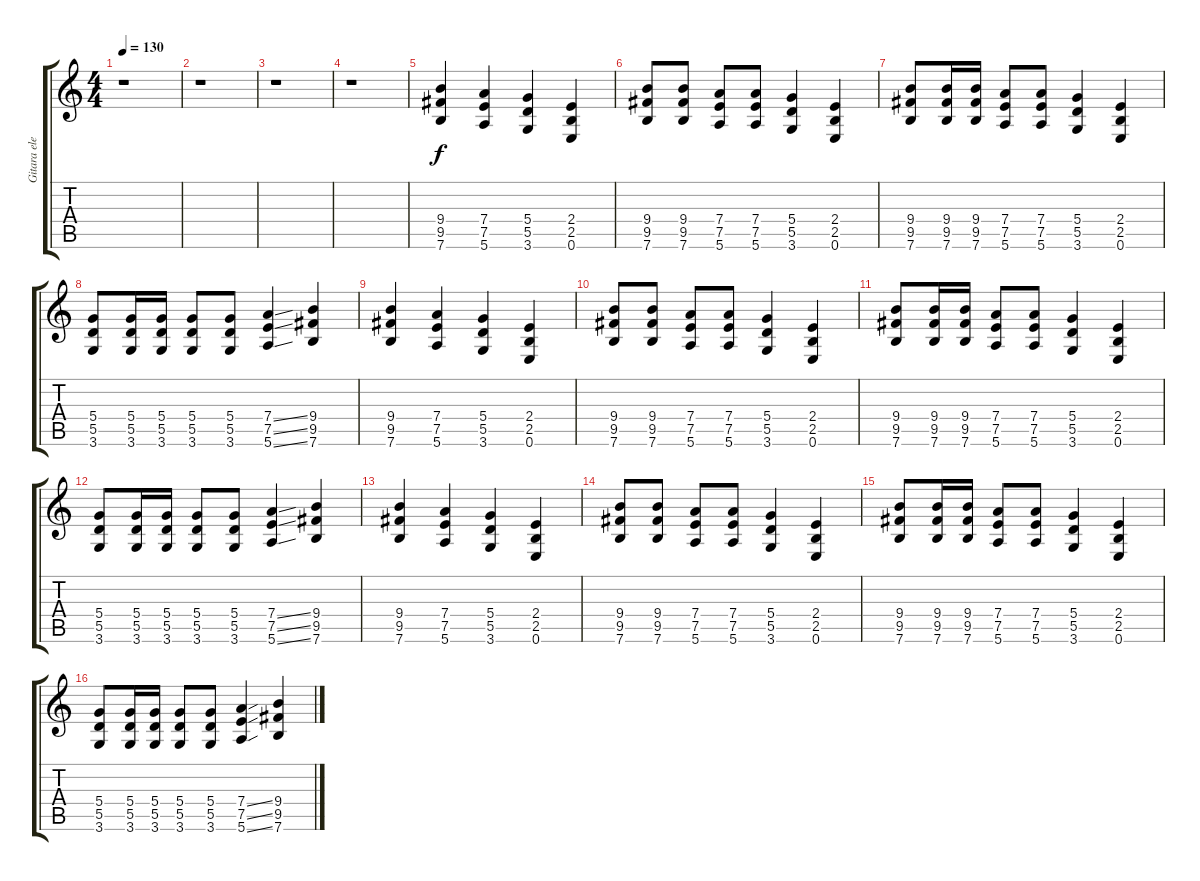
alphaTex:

\track ("Gitara elektryczna (II)" "Gitara ele") {instrument distortionguitar}
\staff {score tabs}
\tuning (E4 B3 G3 D3 A2 E2) {hide}
\ts (4 4)
\tempo 130
\clef g2
\ks c
r.1{dy f instrument distortionguitar} |
r.1 |
r.1 |
r.1 |
(9.4 9.5 7.6).4 (7.4 7.5 5.6).4 (5.4 5.5 3.6).4 (2.4 2.5 0.6).4 |
(9.4 9.5 7.6).8 (9.4 9.5 7.6).8 (7.4 7.5 5.6).8 (7.4 7.5 5.6).8 (5.4 5.5 3.6).4 (2.4 2.5 0.6).4 |
(9.4 9.5 7.6).8 (9.4 9.5 7.6).16 (9.4 9.5 7.6).16 (7.4 7.5 5.6).8 (7.4 7.5 5.6).8 (5.4 5.5 3.6).4 (2.4 2.5 0.6).4 |
(5.4 5.5 3.6).8 (5.4 5.5 3.6).16 (5.4 5.5 3.6).16 (5.4 5.5 3.6).8 (5.4 5.5 3.6).8 (7.4{ss} 7.5{ss} 5.6{ss}).4 (9.4 9.5 7.6).4 |
(9.4 9.5 7.6).4 (7.4 7.5 5.6).4 (5.4 5.5 3.6).4 (2.4 2.5 0.6).4 |
(9.4 9.5 7.6).8 (9.4 9.5 7.6).8 (7.4 7.5 5.6).8 (7.4 7.5 5.6).8 (5.4 5.5 3.6).4 (2.4 2.5 0.6).4 |
(9.4 9.5 7.6).8 (9.4 9.5 7.6).16 (9.4 9.5 7.6).16 (7.4 7.5 5.6).8 (7.4 7.5 5.6).8 (5.4 5.5 3.6).4 (2.4 2.5 0.6).4 |
(5.4 5.5 3.6).8 (5.4 5.5 3.6).16 (5.4 5.5 3.6).16 (5.4 5.5 3.6).8 (5.4 5.5 3.6).8 (7.4{ss} 7.5{ss} 5.6{ss}).4 (9.4 9.5 7.6).4 |
(9.4 9.5 7.6).4 (7.4 7.5 5.6).4 (5.4 5.5 3.6).4 (2.4 2.5 0.6).4 |
(9.4 9.5 7.6).8 (9.4 9.5 7.6).8 (7.4 7.5 5.6).8 (7.4 7.5 5.6).8 (5.4 5.5 3.6).4 (2.4 2.5 0.6).4 |
(9.4 9.5 7.6).8 (9.4 9.5 7.6).16 (9.4 9.5 7.6).16 (7.4 7.5 5.6).8 (7.4 7.5 5.6).8 (5.4 5.5 3.6).4 (2.4 2.5 0.6).4 |
(5.4 5.5 3.6).8 (5.4 5.5 3.6).16 (5.4 5.5 3.6).16 (5.4 5.5 3.6).8 (5.4 5.5 3.6).8 (7.4{ss} 7.5{ss} 5.6{ss}).4 (9.4 9.5 7.6).4
